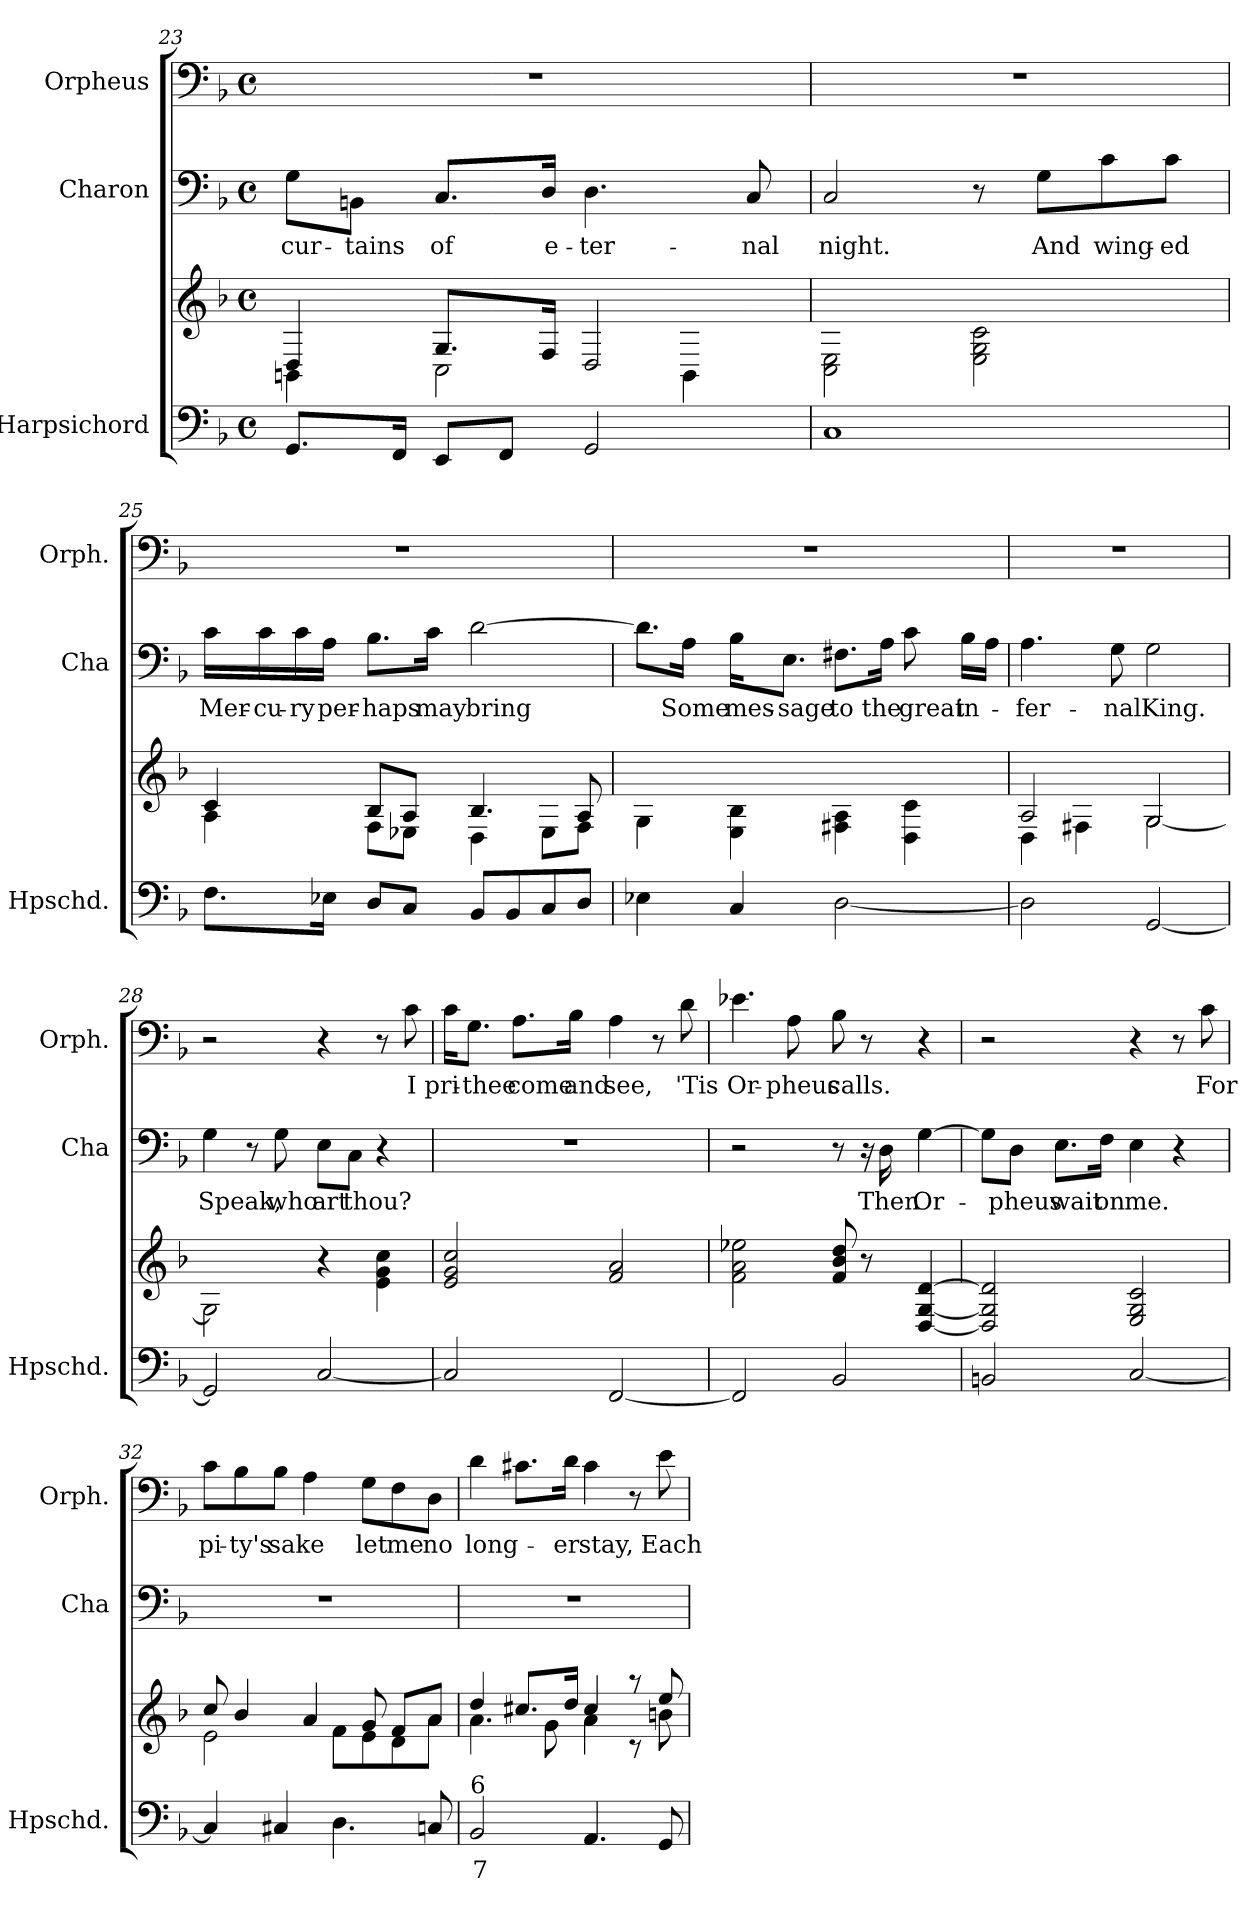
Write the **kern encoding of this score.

**kern	**text	**kern	**kern	**text	**kern	**text
*part3	*part3	*part3	*part2	*part2	*part1	*part1
*staff4	*staff4	*staff3	*staff2	*staff2	*staff1	*staff1
*I"Harpsichord	*	*	*I"Charon	*	*I"Orpheus	*
*I'Hpschd.	*	*	*I'Cha	*	*I'Orph.	*
*clefF4	*	*clefG2	*clefF4	*	*clefF4	*
*k[b-]	*	*k[b-]	*k[b-]	*	*k[b-]	*
*F:	*	*F:	*F:	*	*F:	*
*M4/4	*	*M4/4	*M4/4	*	*M4/4	*
*met(c)	*	*met(c)	*met(c)	*	*met(c)	*
=23	=23	=23	=23	=23	=23	=23
*^	*	*^	*	*	*	*
!	!	!	!	!	!	!LO:LY:b	!	!
1ryy	8.GG/L	.	4D/	4BBn\	8G\L	cur-	1r	.
!	!	!	!	!	!	!LO:LY:b	!	!
.	.	.	.	.	8BBn\J	-tains	.	.
.	16FF/Jk	.	.	.	.	.	.	.
!	!	!	!	!	!	!LO:LY:b	!	!
.	8EE/L	.	8.G/L	2C\	8.C/L	of	.	.
.	8FF/J	.	.	.	.	.	.	.
!	!	!	!	!	!	!LO:LY:b	!	!
.	.	.	16F/Jk	.	16D/Jk	e-	.	.
!	!	!	!	!	!	!LO:LY:b	!	!
.	2GG/	.	2D/	.	4.D\	-ter-	.	.
.	.	.	.	4BB\	.	.	.	.
!	!	!	!	!	!	!LO:LY:b	!	!
.	.	.	.	.	8C/	-nal	.	.
*	*	*	*v	*v	*	*	*	*
=24	=24	=24	=24	=24	=24	=24	=24
!	!	!	!	!	!LO:LY:b	!	!
1ryy	1C	.	2C\ 2E\	2C/	night.	1r	.
.	.	.	2E\ 2G\ 2c\	8r	.	.	.
!	!	!	!	!	!LO:LY:b	!	!
.	.	.	.	8G\L	And	.	.
!	!	!	!	!	!LO:LY:b	!	!
.	.	.	.	8c\	wing-	.	.
!	!	!	!	!	!LO:LY:b	!	!
.	.	.	.	8c\J	-ed	.	.
!!LO:LB:g=z
=25	=25	=25	=25	=25	=25	=25	=25
*	*	*	*^	*	*	*	*
!	!	!	!	!	!	!LO:LY:b	!	!
1ryy	8.F\L	.	4c/	4A\	16c\LL	Mer-	1r	.
!	!	!	!	!	!	!LO:LY:b	!	!
.	.	.	.	.	16c\	-cu-	.	.
!	!	!	!	!	!	!LO:LY:b	!	!
.	.	.	.	.	16c\	-ry	.	.
!	!	!	!	!	!	!LO:LY:b	!	!
.	16E-X\Jk	.	.	.	16A\JJ	per-	.	.
!	!	!	!	!	!	!LO:LY:b	!	!
.	8D/L	.	8B-/L	8F\L	8.B-\L	-haps	.	.
.	8C/J	.	8A/J	8E-X\J	.	.	.	.
!	!	!	!	!	!	!LO:LY:b	!	!
.	.	.	.	.	16c\Jk	may	.	.
!	!	!	!	!	!	!LO:LY:b	!	!
.	8BB-/L	.	4.B-/	4D\	[2d\	bring	.	.
.	8BB-/	.	.	.	.	.	.	.
.	8C/	.	.	8E-\L	.	.	.	.
.	8D/J	.	8A/	8F\J	.	.	.	.
=26	=26	=26	=26	=26	=26	=26	=26	=26
1ryy	4E-X\	.	1ryy	4G\	8.d\L]	.	1r	.
!	!	!	!	!	!	!LO:LY:b	!	!
.	.	.	.	.	16A\Jk	Some	.	.
!	!	!	!	!	!	!LO:LY:b	!	!
.	4C/	.	.	4E\ 4B-\	16B-\KL	mes-	.	.
!	!	!	!	!	!	!LO:LY:b	!	!
.	.	.	.	.	8.E\J	-sage	.	.
!	!	!	!	!	!	!LO:LY:b	!	!
.	[2D\	.	.	4F#X\ 4A\	8.F#X\L	to	.	.
!	!	!	!	!	!	!LO:LY:b	!	!
.	.	.	.	.	16A\Jk	the	.	.
!	!	!	!	!	!	!LO:LY:b	!	!
.	.	.	.	4D\ 4c\	8c\	great	.	.
!	!	!	!	!	!	!LO:LY:b	!	!
.	.	.	.	.	16B-\LL	in-	.	.
.	.	.	.	.	16A\JJ	.	.	.
=27	=27	=27	=27	=27	=27	=27	=27	=27
!	!	!	!	!	!	!LO:LY:b	!	!
1ryy	2D\]	.	2A/	4D\	4.A\	-fer-	1r	.
.	.	.	.	4F#X\	.	.	.	.
!	!	!	!	!	!	!LO:LY:b	!	!
.	.	.	.	.	8G\	-nal	.	.
!	!	!	!	!	!	!LO:LY:b	!	!
.	[2GG/	.	2G/	[2G\	2G\	King.	.	.
!!LO:LB:g=z
=28	=28	=28	=28	=28	=28	=28	=28	=28
!	!	!	!	!	!	!LO:LY:b	!	!
*	*	*	*v	*v	*	*	*	*
1ryy	2GG/]	.	2G\]	4G\	Speak,	2r	.
.	.	.	.	8r	.	.	.
!	!	!	!	!	!LO:LY:b	!	!
.	.	.	.	8G\	who	.	.
!	!	!	!	!	!LO:LY:b	!	!
.	[2C/	.	4r	8E\L	art	4r	.
!	!	!	!	!	!LO:LY:b	!	!
.	.	.	.	8C\J	thou?	.	.
.	.	.	4e\ 4g\ 4cc\	4r	.	8r	.
!	!	!	!	!	!	!	!LO:LY:b
.	.	.	.	.	.	8c\	I
=29	=29	=29	=29	=29	=29	=29	=29
!	!	!	!	!	!	!	!LO:LY:b
1ryy	2C/]	.	2e/ 2g/ 2cc/	1r	.	16c\KL	pri-
!	!	!	!	!	!	!	!LO:LY:b
.	.	.	.	.	.	8.G\J	-thee
!	!	!	!	!	!	!	!LO:LY:b
.	.	.	.	.	.	8.A\L	come
!	!	!	!	!	!	!	!LO:LY:b
.	.	.	.	.	.	16B-\Jk	and
!	!	!	!	!	!	!	!LO:LY:b
.	[2FF/	.	2f/ 2a/	.	.	4A\	see,
.	.	.	.	.	.	8r	.
!	!	!	!	!	!	!	!LO:LY:b
.	.	.	.	.	.	8d\	'Tis
=30	=30	=30	=30	=30	=30	=30	=30
!	!	!	!	!	!	!	!LO:LY:b
1ryy	2FF/]	.	2f\ 2a\ 2ee-X\	2r	.	4.e-X\	Or-
!	!	!	!	!	!	!	!LO:LY:b
.	.	.	.	.	.	8A\	-pheus
!	!	!	!	!	!	!	!LO:LY:b
.	2BB-/	.	8f/ 8b-/ 8dd/	8r	.	8B-\	calls.
.	.	.	8r	16r	.	8r	.
!	!	!	!	!	!LO:LY:b	!	!
.	.	.	.	16D\	Then	.	.
!	!	!	!	!	!LO:LY:b	!	!
.	.	.	[4D/ [4G/ [4d/	[4G\	Or-	4r	.
!!LO:PB:g=z
=31	=31	=31	=31	=31	=31	=31	=31
1ryy	2BBn/	.	2D/] 2G/] 2d/]	8G\L]	.	2r	.
!	!	!	!	!	!LO:LY:b	!	!
.	.	.	.	8D\J	-pheus	.	.
!	!	!	!	!	!LO:LY:b	!	!
.	.	.	.	8.E\L	wait	.	.
!	!	!	!	!	!LO:LY:b	!	!
.	.	.	.	16F\Jk	on	.	.
!	!	!	!	!	!LO:LY:b	!	!
.	[2C/	.	2E/ 2G/ 2c/	4E\	me.	4r	.
.	.	.	.	4r	.	8r	.
!	!	!	!	!	!	!	!LO:LY:b
.	.	.	.	.	.	8c\	For
=32	=32	=32	=32	=32	=32	=32	=32
*	*	*	*^	*	*	*	*
!	!	!	!	!	!	!	!	!LO:LY:b
1ryy	4C/]	.	8cc/	2e\	1r	.	8c\L	pi-
!	!	!	!	!	!	!	!	!LO:LY:b
.	.	.	4b-/	.	.	.	8B-\	-ty's
!	!	!	!	!	!	!	!	!LO:LY:b
.	4C#X/	.	.	.	.	.	8B-\J	sake
.	.	.	4a/	.	.	.	4A\	.
.	4.D\	.	.	8f\L	.	.	.	.
!	!	!	!	!	!	!	!	!LO:LY:b
.	.	.	8g/	8e\	.	.	8G\L	let
!	!	!	!	!	!	!	!	!LO:LY:b
.	.	.	8f/L	8d\	.	.	8F\	me
!	!	!	!	!	!	!	!	!LO:LY:b
.	8Cn/	.	8a/J	8a\J	.	.	8D\J	no
=33	=33	=33	=33	=33	=33	=33	=33	=33
!LO:TX:a:t=6	!	!	!	!	!	!	!	!
!	!	!LO:LY:b	!	!	!	!	!	!LO:LY:b
1ryy	2BB-/	7	4dd/	4.a\	1r	.	4d\	long-
.	.	.	8.cc#X/L	.	.	.	8.c#X\L	.
.	.	.	.	8g\	.	.	.	.
!	!	!	!	!	!	!	!	!LO:LY:b
.	.	.	16dd/Jk	.	.	.	16d\Jk	-er
!	!	!	!	!	!	!	!	!LO:LY:b
.	4.AA/	.	4cc#/	4a\	.	.	4c#\	stay,
.	.	.	8raa	8rc	.	.	8r	.
!	!	!	!	!	!	!	!	!LO:LY:b
.	8GG/	.	8ee/	8bn\	.	.	8e\	Each
*v	*v	*	*	*	*	*	*	*
*	*	*v	*v	*	*	*	*
=	=	=	=	=	=	=
*-	*-	*-	*-	*-	*-	*-
